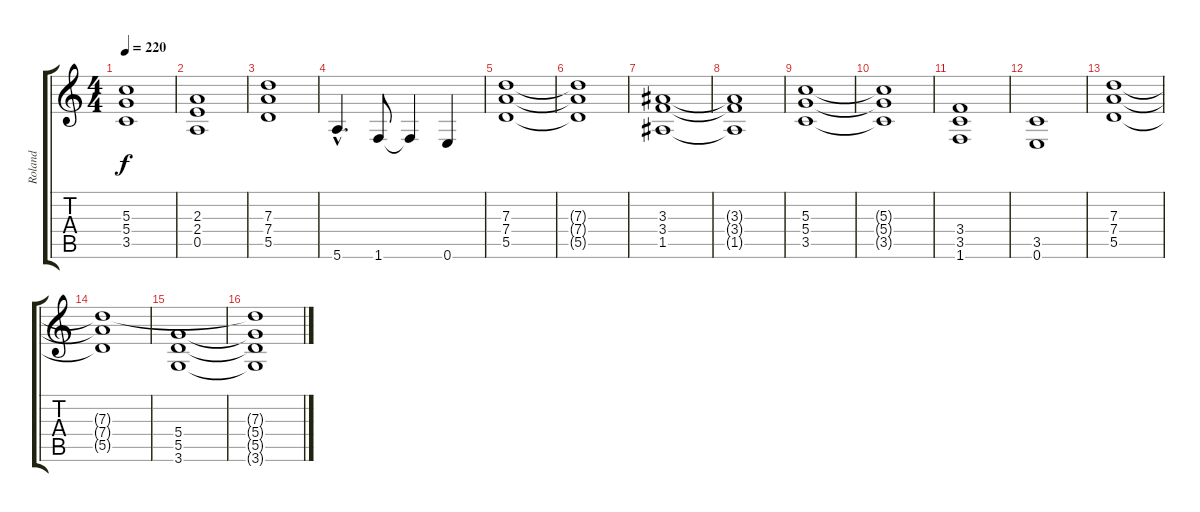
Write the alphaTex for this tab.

\track ("Roland" "Roland") {instrument distortionguitar}
\staff {score tabs}
\tuning (E4 B3 G3 D3 A2 E2) {hide}
\ts (4 4)
\tempo 220
\clef g2
\ks c
(5.3 5.4 3.5).1{dy f} |
(2.3 2.4 0.5).1 |
(7.3 7.4 5.5).1 |
5.6{hac}.4{d} 1.6.8 1.6{t}.4 0.6.4 |
(7.3 7.4 5.5).1 |
(7.3{t} 7.4{t} 5.5{t}).1 |
(3.3 3.4 1.5).1 |
(3.3{t} 3.4{t} 1.5{t}).1 |
(5.3 5.4 3.5).1 |
(5.3{t} 5.4{t} 3.5{t}).1 |
(3.4 3.5 1.6).1 |
(3.5 0.6).1 |
(7.3 7.4 5.5).1 |
(7.3{t} 7.4{t} 5.5{t}).1 |
(5.4 5.5 3.6).1 |
(7.3{t} 5.4{t} 5.5{t} 3.6{t}).1
